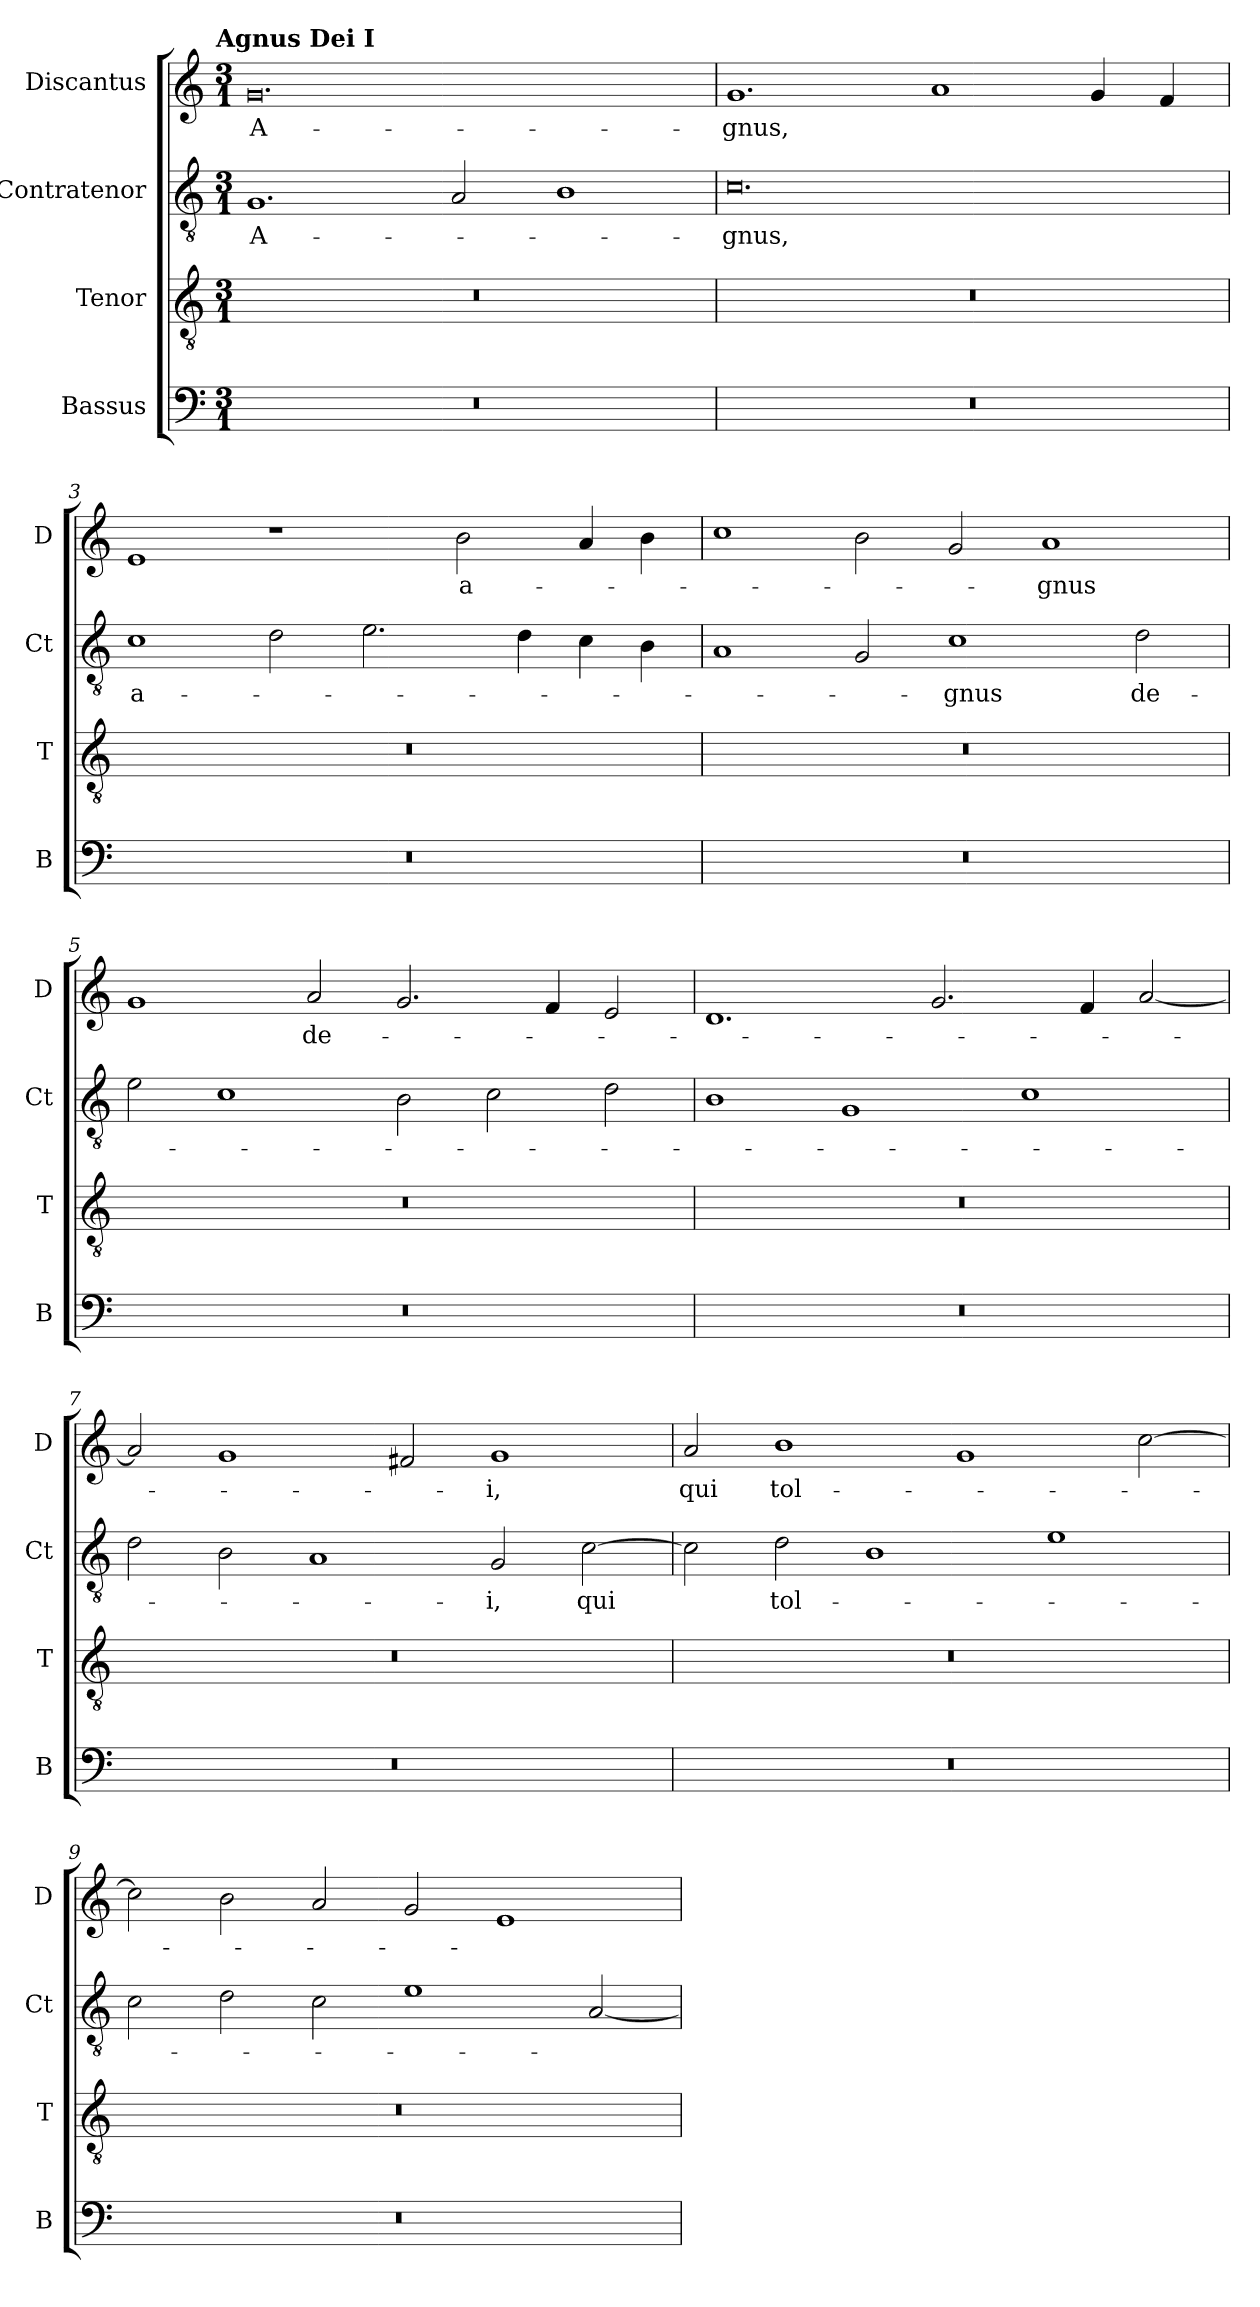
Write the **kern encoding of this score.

**kern	**kern	**kern	**text	**kern	**text
*part4	*part3	*part2	*part2	*part1	*part1
*staff4	*staff3	*staff2	*staff2	*staff1	*staff1
*I"Bassus	*I"Tenor	*I"Contratenor	*	*I"Discantus	*
*I'B	*I'T	*I'Ct	*	*I'D	*
*clefF4	*clefGv2	*clefGv2	*	*clefG2	*
*k[]	*k[]	*k[]	*	*k[]	*
!!LO:TX:omd:t=Agnus Dei I
*M3/1	*M3/1	*M3/1	*	*M3/1	*
=1	=1	=1	=1	=1	=1
0.r	0.r	1.G	A-	0.g	A-
.	.	2A/	.	.	.
.	.	1B	.	.	.
=2	=2	=2	=2	=2	=2
0.r	0.r	0.c	-gnus,	1.g	-gnus,
.	.	.	.	1a	.
.	.	.	.	4g/	.
.	.	.	.	4f/	.
=3	=3	=3	=3	=3	=3
0.r	0.r	1c	a-	1e	.
.	.	2d\	.	1r	.
.	.	2.e\	.	.	.
.	.	.	.	2b\	a-
.	.	4d\	.	.	.
.	.	4c\	.	4a/	.
.	.	4B\	.	4b\	.
=4	=4	=4	=4	=4	=4
0.r	0.r	1A	.	1cc	.
.	.	2G/	.	2b\	.
.	.	1c	-gnus	2g/	.
.	.	.	.	1a	-gnus
.	.	2d\	de-	.	.
=5	=5	=5	=5	=5	=5
0.r	0.r	2e\	.	1g	.
.	.	1c	.	.	.
.	.	.	.	2a/	de-
.	.	2B\	.	2.g/	.
.	.	2c\	.	.	.
.	.	.	.	4f/	.
.	.	2d\	.	2e/	.
=6	=6	=6	=6	=6	=6
0.r	0.r	1B	.	1.d	.
.	.	1G	.	.	.
.	.	.	.	2.g/	.
.	.	1c	.	.	.
.	.	.	.	4f/	.
.	.	.	.	[2a/	.
=7	=7	=7	=7	=7	=7
0.r	0.r	2d\	.	2a/]	.
.	.	2B\	.	1g	.
.	.	1A	.	.	.
.	.	.	.	2f#X/	.
.	.	2G/	-i,	1g	-i,
.	.	[2c\	qui	.	.
=8	=8	=8	=8	=8	=8
0.r	0.r	2c\]	.	2a/	qui
.	.	2d\	tol-	1b	tol-
.	.	1B	.	.	.
.	.	.	.	1g	.
.	.	1e	.	.	.
.	.	.	.	[2cc\	.
=9	=9	=9	=9	=9	=9
0.r	0.r	2c\	.	2cc\]	.
.	.	2d\	.	2b\	.
.	.	2c\	.	2a/	.
.	.	1e	.	2g/	.
.	.	.	.	1e	.
.	.	[2A/	.	.	.
=	=	=	=	=	=
*-	*-	*-	*-	*-	*-
